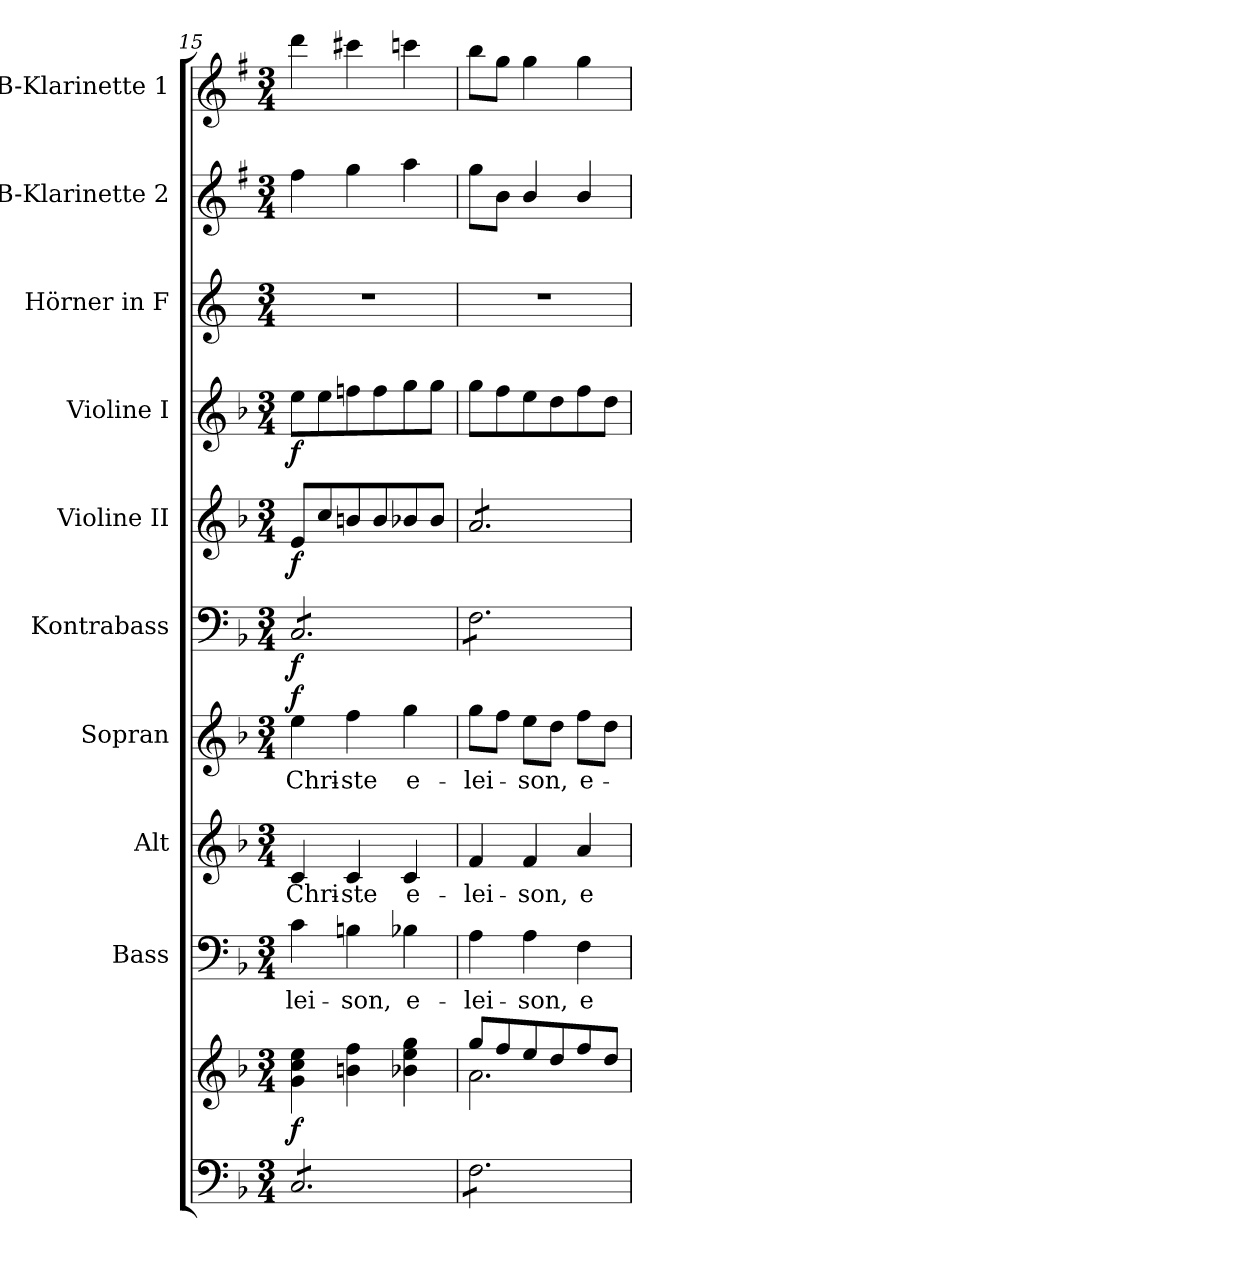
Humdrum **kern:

**kern	**kern	**dynam	**kern	**text	**kern	**text	**kern	**text	**dynam	**kern	**dynam	**kern	**dynam	**kern	**dynam	**kern	**kern	**kern
*part10	*part10	*part10	*part9	*part9	*part8	*part8	*part7	*part7	*part7	*part6	*part6	*part5	*part5	*part4	*part4	*part3	*part2	*part1
*staff11	*staff10	*staff10/11	*staff9	*staff9	*staff8	*staff8	*staff7	*staff7	*staff7	*staff6	*staff6	*staff5	*staff5	*staff4	*staff4	*staff3	*staff2	*staff1
*	*	*	*I"Bass	*	*I"Alt	*	*I"Sopran	*	*	*I"Kontrabass	*	*I"Violine II	*	*I"Violine I	*	*I"Hörner in F	*I"B-Klarinette 2	*I"B-Klarinette 1
*	*	*	*I'B.	*	*I'A.	*	*I'S.	*	*	*I'Kb.	*	*I'Vl. II	*	*I'Vl. I	*	*	*I'B Kl. 2	*I'B Kl. 1
!!LO:PB:g=z
*clefF4	*clefG2	*	*clefF4	*	*clefG2	*	*clefG2	*	*	*clefF4	*	*clefG2	*	*clefG2	*	*clefG2	*clefG2	*clefG2
*	*	*	*	*	*	*	*	*	*	*ITrd7c12	*	*	*	*	*	*ITrd4c7	*ITrd1c2	*ITrd1c2
*k[b-]	*k[b-]	*	*k[b-]	*	*k[b-]	*	*k[b-]	*	*	*k[b-]	*	*k[b-]	*	*k[b-]	*	*k[b-]	*k[b-]	*k[b-]
*F:	*F:	*	*F:	*	*F:	*	*F:	*	*	*F:	*	*F:	*	*F:	*	*F:	*F:	*F:
*M3/4	*M3/4	*	*M3/4	*	*M3/4	*	*M3/4	*	*	*M3/4	*	*M3/4	*	*M3/4	*	*M3/4	*M3/4	*M3/4
=15	=15	=15	=15	=15	=15	=15	=15	=15	=15	=15	=15	=15	=15	=15	=15	=15	=15	=15
!	!	!LO:DY:b	!	!LO:LY:b	!	!LO:LY:b	!	!LO:LY:b	!LO:DY:a	!	!LO:DY:b	!	!LO:DY:b	!	!LO:DY:b	!	!	!
*tremolo	*	*	*	*	*	*	*	*	*	*	*	*	*	*	*	*	*	*
*	*	*	*	*	*	*	*	*	*	*tremolo	*	*	*	*	*	*	*	*
8C/L	4g\ 4cc\ 4ee\	f	4c\	-lei-	4c/	Chri-	4ee\	Chri-	f	8CC/L	f	8e/L	f	8ee\L	f	2.r	4ee\	4ccc\
8C/	.	.	.	.	.	.	.	.	.	8CC/	.	8cc/	.	8ee\	.	.	.	.
!	!	!	!	!LO:LY:b	!	!LO:LY:b	!	!LO:LY:b	!	!	!	!	!	!	!	!	!	!
8C/	4bn\ 4ff\	.	4Bn\	-son,	4c/	-ste	4ff\	-ste	.	8CC/	.	8bn/	.	8ffn\	.	.	4ff\	4bbn\
8C/	.	.	.	.	.	.	.	.	.	8CC/	.	8b/	.	8ff\	.	.	.	.
!	!	!	!	!LO:LY:b	!	!LO:LY:b	!	!LO:LY:b	!	!	!	!	!	!	!	!	!	!
8C/	4b-X\ 4ee\ 4gg\	.	4B-X\	e-	4c/	e-	4gg\	e-	.	8CC/	.	8b-X/	.	8gg\	.	.	4gg\	4bb-X\
8C/J	.	.	.	.	.	.	.	.	.	8CC/J	.	8b-/J	.	8gg\J	.	.	.	.
=16	=16	=16	=16	=16	=16	=16	=16	=16	=16	=16	=16	=16	=16	=16	=16	=16	=16	=16
*	*^	*	*	*	*	*	*	*	*	*	*	*	*	*	*	*	*	*
!	!	!	!	!	!LO:LY:b	!	!LO:LY:b	!	!LO:LY:b	!	!	!	!	!	!	!	!	!	!
*	*	*	*	*	*	*	*	*	*	*	*	*	*tremolo	*	*	*	*	*	*
8F\L	8gg/L	2.a\	.	4A\	-lei-	4f/	-lei-	8gg\L	-lei-	.	8FF\L	.	8a/L	.	8gg\L	.	2.r	8ff\L	8aa\L
8F\	8ff/	.	.	.	.	.	.	8ff\J	.	.	8FF\	.	8a/	.	8ff\	.	.	8a\J	8ff\J
!	!	!	!	!	!LO:LY:b	!	!LO:LY:b	!	!LO:LY:b	!	!	!	!	!	!	!	!	!	!
8F\	8ee/	.	.	4A\	-son,	4f/	-son,	8ee\L	-son,	.	8FF\	.	8a/	.	8ee\	.	.	4a/	4ff\
8F\	8dd/	.	.	.	.	.	.	8dd\J	.	.	8FF\	.	8a/	.	8dd\	.	.	.	.
!	!	!	!	!	!LO:LY:b	!	!LO:LY:b	!	!LO:LY:b	!	!	!	!	!	!	!	!	!	!
8F\	8ff/	.	.	4F\	e-	4a/	e-	8ff\L	e-	.	8FF\	.	8a/	.	8ff\	.	.	4a/	4ff\
8F\J	8dd/J	.	.	.	.	.	.	8dd\J	.	.	8FF\J	.	8a/J	.	8dd\J	.	.	.	.
*	*	*	*	*	*	*	*	*	*	*	*	*	*Xtremolo	*	*	*	*	*	*
*	*	*	*	*	*	*	*	*	*	*	*Xtremolo	*	*	*	*	*	*	*	*
*Xtremolo	*	*	*	*	*	*	*	*	*	*	*	*	*	*	*	*	*	*	*
*	*v	*v	*	*	*	*	*	*	*	*	*	*	*	*	*	*	*	*	*
=	=	=	=	=	=	=	=	=	=	=	=	=	=	=	=	=	=	=
*-	*-	*-	*-	*-	*-	*-	*-	*-	*-	*-	*-	*-	*-	*-	*-	*-	*-	*-
